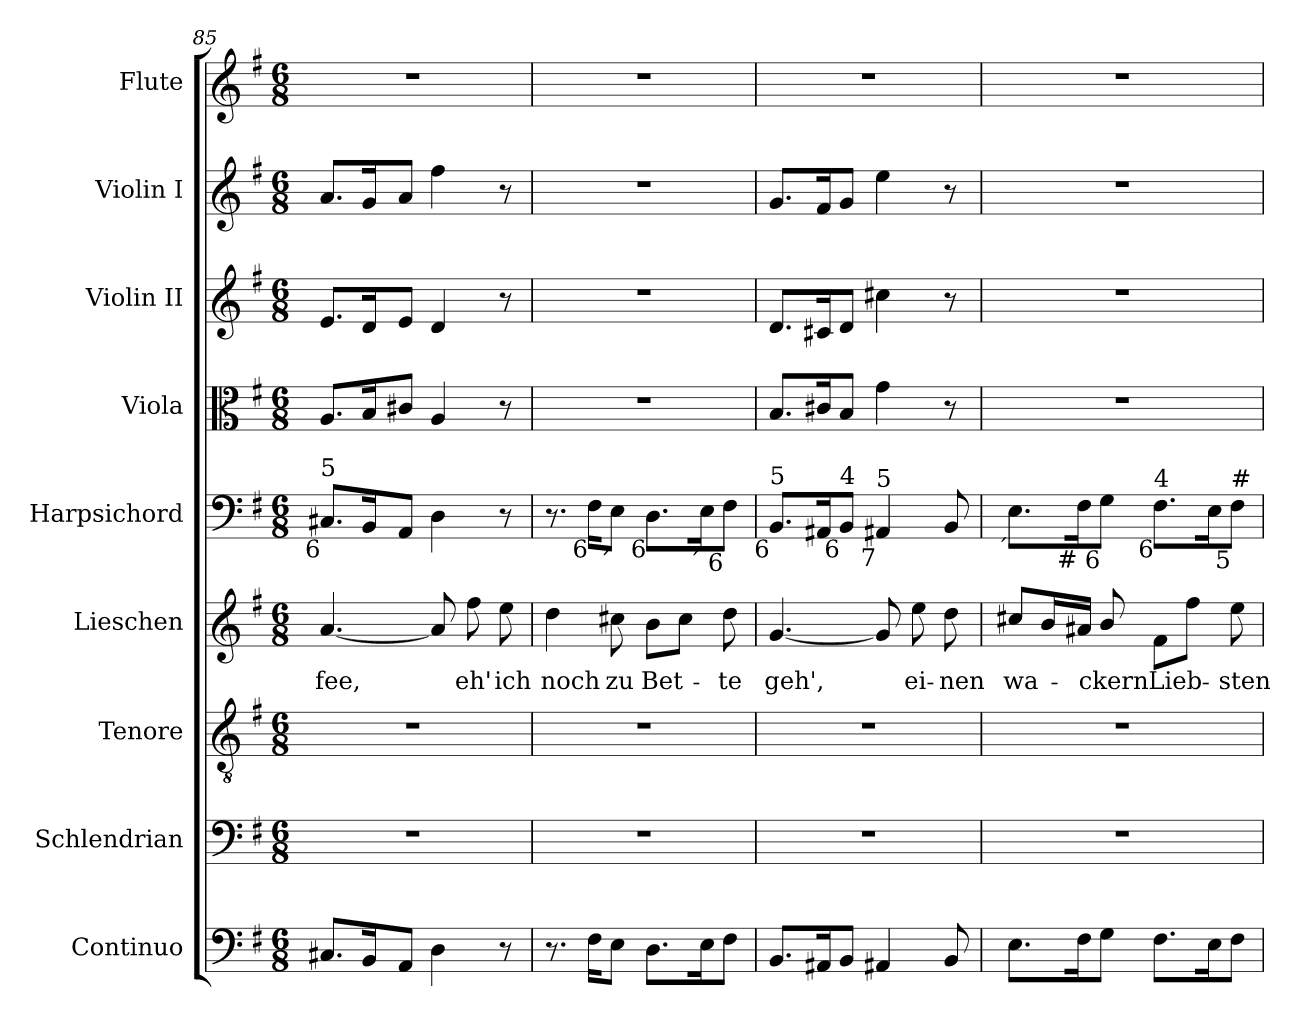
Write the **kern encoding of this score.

**kern	**kern	**kern	**kern	**text	**kern	**kern	**kern	**kern	**kern
*part9	*part8	*part7	*part6	*part6	*part5	*part4	*part3	*part2	*part1
*staff9	*staff8	*staff7	*staff6	*staff6	*staff5	*staff4	*staff3	*staff2	*staff1
*I"Continuo	*I"Schlendrian	*I"Tenore	*I"Lieschen	*	*I"Harpsichord	*I"Viola	*I"Violin II	*I"Violin I	*I"Flute
*I'Continuo	*I'Schlendrian	*I'Tenore	*I'Lieschen	*	*	*I'Viola	*	*	*
*clefF4	*clefF4	*clefGv2	*clefG2	*	*clefF4	*clefC3	*clefG2	*clefG2	*clefG2
*	*	*ITrd7c12	*	*	*	*	*	*	*
*k[f#]	*k[f#]	*k[f#]	*k[f#]	*	*k[f#]	*k[f#]	*k[f#]	*k[f#]	*k[f#]
*G:	*G:	*G:	*G:	*	*G:	*G:	*G:	*G:	*G:
*M6/8	*M6/8	*M6/8	*M6/8	*	*M6/8	*M6/8	*M6/8	*M6/8	*M6/8
=85	=85	=85	=85	=85	=85	=85	=85	=85	=85
!	!LO:N:vis=1	!LO:N:vis=1	!	!	!	!	!	!	!
!	!	!	!	!	!LO:TX:b:rj:t=6	!	!	!	!
!	!	!	!	!	!LO:TX:t=5	!	!	!	!
!	!	!	!	!LO:LY:b:color=#000000	!	!	!	!	!LO:N:vis=1
8.C#Xi/L	2.r	2.r	[4.ai/	-fee,	8.C#Xi/L	8.Ai/L	8.ei/L	8.ai/L	2.r
16BBi/k	.	.	.	.	16BBi/k	16Bi/k	16di/k	16gi/k	.
8AAi/J	.	.	.	.	8AAi/J	8c#Xi/J	8ei/J	8ai/J	.
4Di\	.	.	8ai/]	.	4Di\	4Ai/	4di/	4ff#i\	.
!	!	!	!	!LO:LY:b:color=#000000	!	!	!	!	!
.	.	.	8ff#i\	eh'	.	.	.	.	.
!	!	!	!	!LO:LY:b:color=#000000	!	!	!	!	!
8r	.	.	8eei\	ich	8r	8r	8r	8r	.
=86	=86	=86	=86	=86	=86	=86	=86	=86	=86
!	!LO:N:vis=1	!LO:N:vis=1	!	!	!	!	!	!	!
!	!	!	!	!LO:LY:b:color=#000000	!	!LO:N:vis=1	!LO:N:vis=1	!LO:N:vis=1	!LO:N:vis=1
8.r	2.r	2.r	4ddi\	noch	8.r	2.r	2.r	2.r	2.r
!	!	!	!	!	!LO:TX:b:rj:t=6	!	!	!	!
16F#i\KL	.	.	.	.	16F#i\KL	.	.	.	.
!	!	!	!	!	!LO:TX:b:rj:t=´	!	!	!	!
!	!	!	!	!LO:LY:b:color=#000000	!	!	!	!	!
8Ei\J	.	.	8cc#Xi\	zu	8Ei\J	.	.	.	.
!	!	!	!	!	!LO:TX:b:rj:t=6	!	!	!	!
!	!	!	!	!LO:LY:b:color=#000000	!	!	!	!	!
8.Di\L	.	.	8bi\L	Bet-	8.Di\L	.	.	.	.
.	.	.	8cc#i\J	.	.	.	.	.	.
!	!	!	!	!	!LO:TX:b:rj:t=´	!	!	!	!
16Ei\k	.	.	.	.	16Ei\k	.	.	.	.
!	!	!	!	!	!LO:TX:b:rj:t=6	!	!	!	!
!	!	!	!	!LO:LY:b:color=#000000	!	!	!	!	!
8F#i\J	.	.	8ddi\	-te	8F#i\J	.	.	.	.
=87	=87	=87	=87	=87	=87	=87	=87	=87	=87
!	!LO:N:vis=1	!LO:N:vis=1	!	!	!	!	!	!	!
!	!	!	!	!	!LO:TX:b:rj:t=6	!	!	!	!
!	!	!	!	!	!LO:TX:t=5	!	!	!	!
!	!	!	!	!LO:LY:b:color=#000000	!	!	!	!	!LO:N:vis=1
8.BBi/L	2.r	2.r	[4.gi/	geh',	8.BBi/L	8.Bi/L	8.di/L	8.gi/L	2.r
16AA#Xi/k	.	.	.	.	16AA#Xi/k	16c#Xi/k	16c#Xi/k	16f#i/k	.
!	!	!	!	!	!LO:TX:b:rj:t=6	!	!	!	!
!	!	!	!	!	!LO:TX:t=4	!	!	!	!
8BBi/J	.	.	.	.	8BBi/J	8Bi/J	8di/J	8gi/J	.
!	!	!	!	!	!LO:TX:b:rj:t=7	!	!	!	!
!	!	!	!	!	!LO:TX:t=5	!	!	!	!
4AA#Xi/	.	.	8gi/]	.	4AA#Xi/	4gi\	4cc#Xi\	4eei\	.
!	!	!	!	!LO:LY:b:color=#000000	!	!	!	!	!
.	.	.	8eei\	ei-	.	.	.	.	.
!	!	!	!	!LO:LY:b:color=#000000	!	!	!	!	!
8BBi/	.	.	8ddi\	-nen	8BBi/	8r	8r	8r	.
=88	=88	=88	=88	=88	=88	=88	=88	=88	=88
!	!LO:N:vis=1	!LO:N:vis=1	!	!	!	!	!	!	!
!	!	!	!	!	!LO:TX:b:rj:t=´	!	!	!	!
!	!	!	!	!LO:LY:b:color=#000000	!	!LO:N:vis=1	!LO:N:vis=1	!LO:N:vis=1	!LO:N:vis=1
8.Ei\L	2.r	2.r	8cc#Xi/L	wa-	8.Ei\L	2.r	2.r	2.r	2.r
.	.	.	16bi/L	.	.	.	.	.	.
!	!	!	!	!	!LO:TX:b:rj:t=#	!	!	!	!
16F#i\k	.	.	16a#Xi/JJ	.	16F#i\k	.	.	.	.
!	!	!	!	!	!LO:TX:b:rj:t=6	!	!	!	!
!	!	!	!	!LO:LY:b:color=#000000	!	!	!	!	!
8Gi\J	.	.	8bi/	-ckern	8Gi\J	.	.	.	.
!	!	!	!	!	!LO:TX:b:rj:t=6	!	!	!	!
!	!	!	!	!	!LO:TX:t=4	!	!	!	!
!	!	!	!	!LO:LY:b:color=#000000	!	!	!	!	!
8.F#i\L	.	.	8f#i\L	Lieb-	8.F#i\L	.	.	.	.
.	.	.	8ff#i\J	.	.	.	.	.	.
16Ei\k	.	.	.	.	16Ei\k	.	.	.	.
!	!	!	!	!	!LO:TX:b:rj:t=5	!	!	!	!
!	!	!	!	!	!LO:TX:t=#	!	!	!	!
!	!	!	!	!LO:LY:b:color=#000000	!	!	!	!	!
8F#i\J	.	.	8eei\	-sten	8F#i\J	.	.	.	.
=	=	=	=	=	=	=	=	=	=
*-	*-	*-	*-	*-	*-	*-	*-	*-	*-
